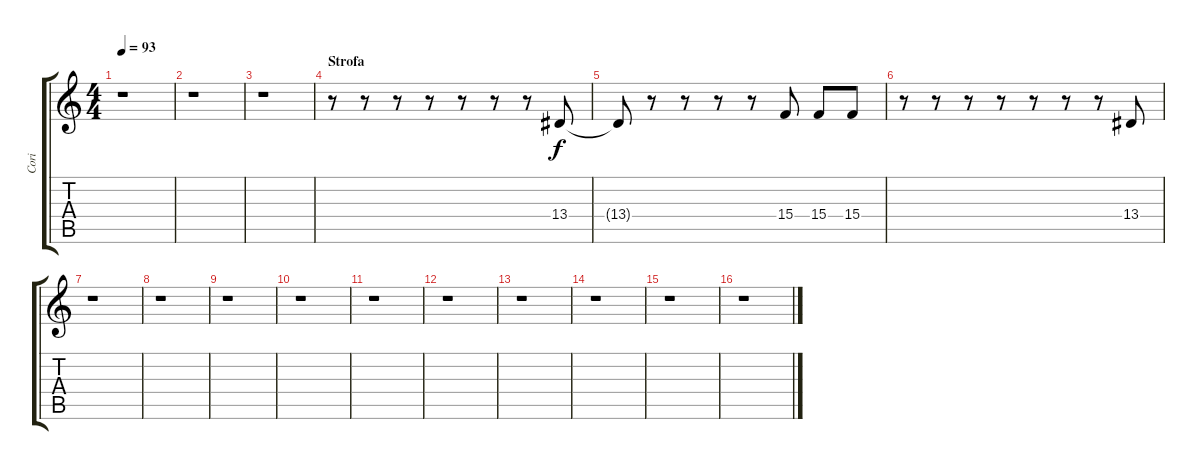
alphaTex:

\track ("Cori" "Cori") {instrument lead2sawtooth}
\staff {score tabs}
\tuning (E4 B3 G3 D3 A2 E2) {hide}
\ts (4 4)
\tempo 93
\clef g2
\ks c
r.1{dy f} |
r.1 |
r.1 |
\section ("" "Strofa")
r.8 r.8 r.8 r.8 r.8 r.8 r.8 13.4.8 |
13.4{t}.8 r.8 r.8 r.8 r.8 15.4.8 15.4.8 15.4.8 |
r.8 r.8 r.8 r.8 r.8 r.8 r.8 13.4.8 |
r.1 |
r.1 |
r.1 |
r.1 |
r.1 |
r.1 |
r.1 |
r.1 |
r.1 |
r.1
